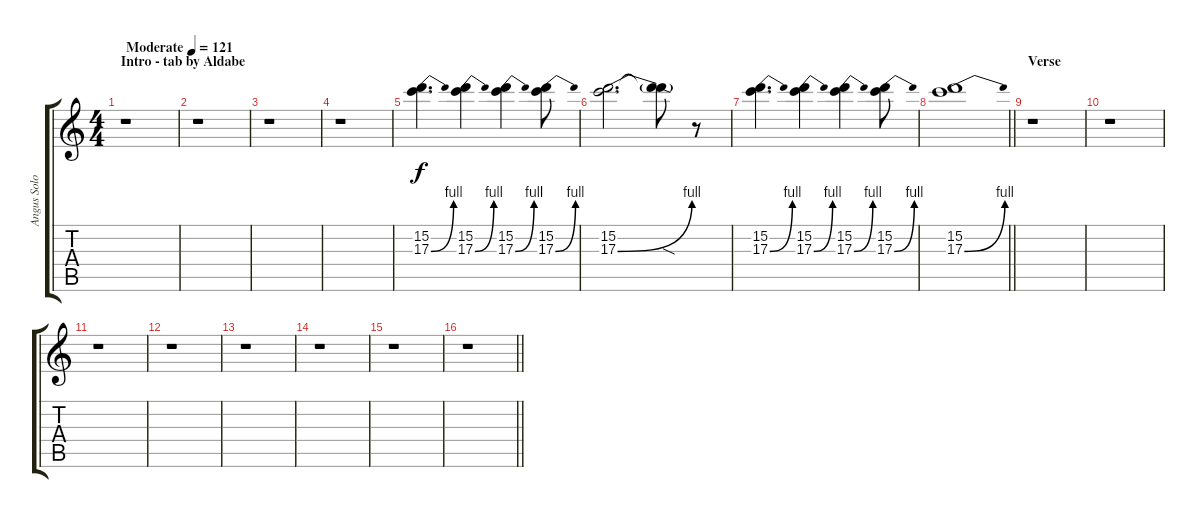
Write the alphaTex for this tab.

\track ("Angus Solo/Fills" "Angus Solo") {instrument overdrivenguitar}
\staff {score tabs}
\tuning (E4 B3 G3 D3 A2 E2) {hide}
\ts (4 4)
\section ("" "Intro - tab by Aldabe")
\tempo (121 "Moderate")
\clef g2
\ks c
r.1{dy f instrument overdrivenguitar} |
r.1 |
r.1 |
r.1 |
(15.2 17.3{be (bend 0 0 60 4)}).4{d} (15.2 17.3{be (bend 0 0 60 4)}).4 (15.2 17.3{be (bend 0 0 60 4)}).4 (15.2 17.3{be (bend 0 0 60 4)}).8 |
(15.2 17.3{be (bend 0 0 60 4)}).2{d} (15.2{t} 17.3{sod t}).8 r.8 |
(15.2 17.3{be (bend 0 0 60 4)}).4{d} (15.2 17.3{be (bend 0 0 60 4)}).4 (15.2 17.3{be (bend 0 0 60 4)}).4 (15.2 17.3{be (bend 0 0 60 4)}).8 |
\barLineRight lightlight
(15.2 17.3{be (bend 0 0 60 4)}).1 |
\section ("" "Verse")
r.1 |
r.1 |
r.1 |
r.1 |
r.1 |
r.1 |
r.1 |
\barLineRight lightlight
r.1
